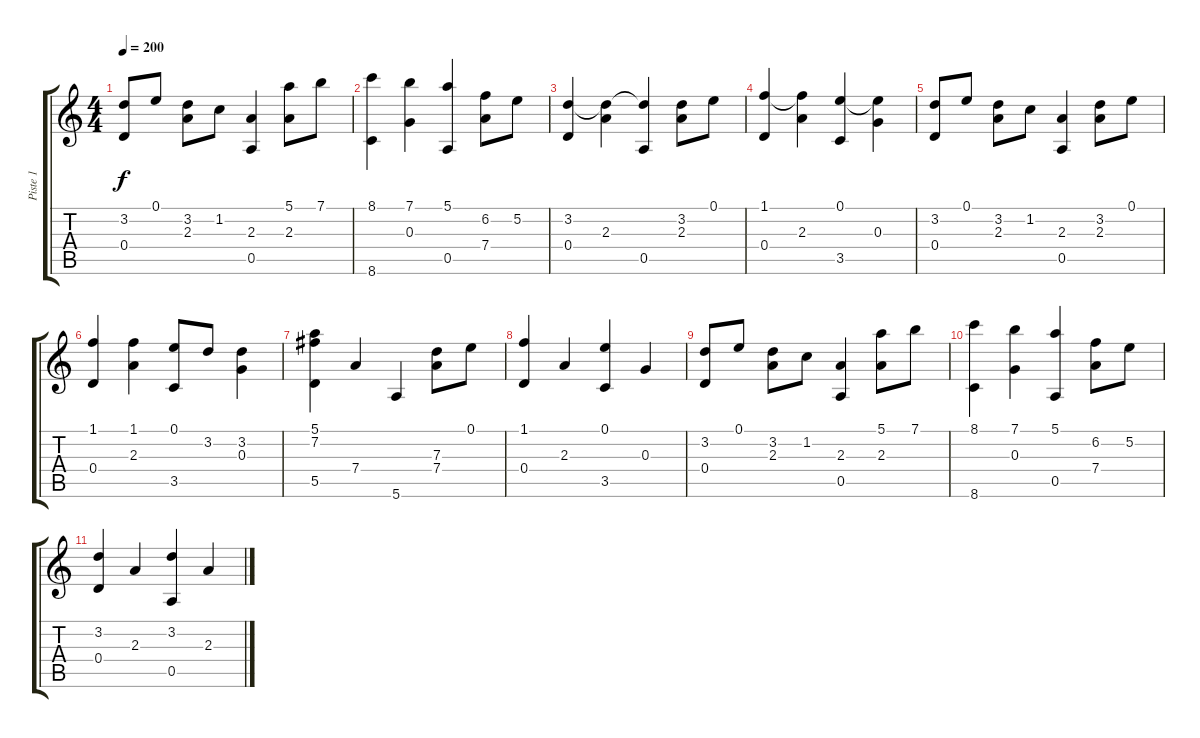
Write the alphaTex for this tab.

\track ("Piste 1" "Piste 1") {instrument acousticguitarnylon}
\staff {score tabs}
\tuning (E4 B3 G3 D3 A2 E2) {hide}
\ts (4 4)
\tempo 200
\clef g2
\ks c
(3.2 0.4).8{dy f} 0.1.8 (3.2 2.3).8 1.2.8 (2.3 0.5).4 (5.1 2.3).8 7.1.8 |
(8.1 8.6).4 (7.1 0.3).4 (5.1 0.5).4 (6.2 7.4).8 5.2.8 |
(3.2 0.4).4 (3.2{t} 2.3).4 (3.2{t} 0.5).4 (3.2 2.3).8 0.1.8 |
(1.1 0.4).4 (1.1{t} 2.3).4 (0.1 3.5).4 (0.1{t} 0.3).4 |
(3.2 0.4).8 0.1.8 (3.2 2.3).8 1.2.8 (2.3 0.5).4 (3.2 2.3).8 0.1.8 |
(1.1 0.4).4 (1.1 2.3).4 (0.1 3.5).8 3.2.8 (3.2 0.3).4 |
(5.1 7.2 5.5).4 7.4.4 5.6.4 (7.3 7.4).8 0.1.8 |
(1.1 0.4).4 2.3.4 (0.1 3.5).4 0.3.4 |
(3.2 0.4).8 0.1.8 (3.2 2.3).8 1.2.8 (2.3 0.5).4 (5.1 2.3).8 7.1.8 |
(8.1 8.6).4 (7.1 0.3).4 (5.1 0.5).4 (6.2 7.4).8 5.2.8 |
(3.2 0.4).4 2.3.4 (3.2 0.5).4 2.3.4
